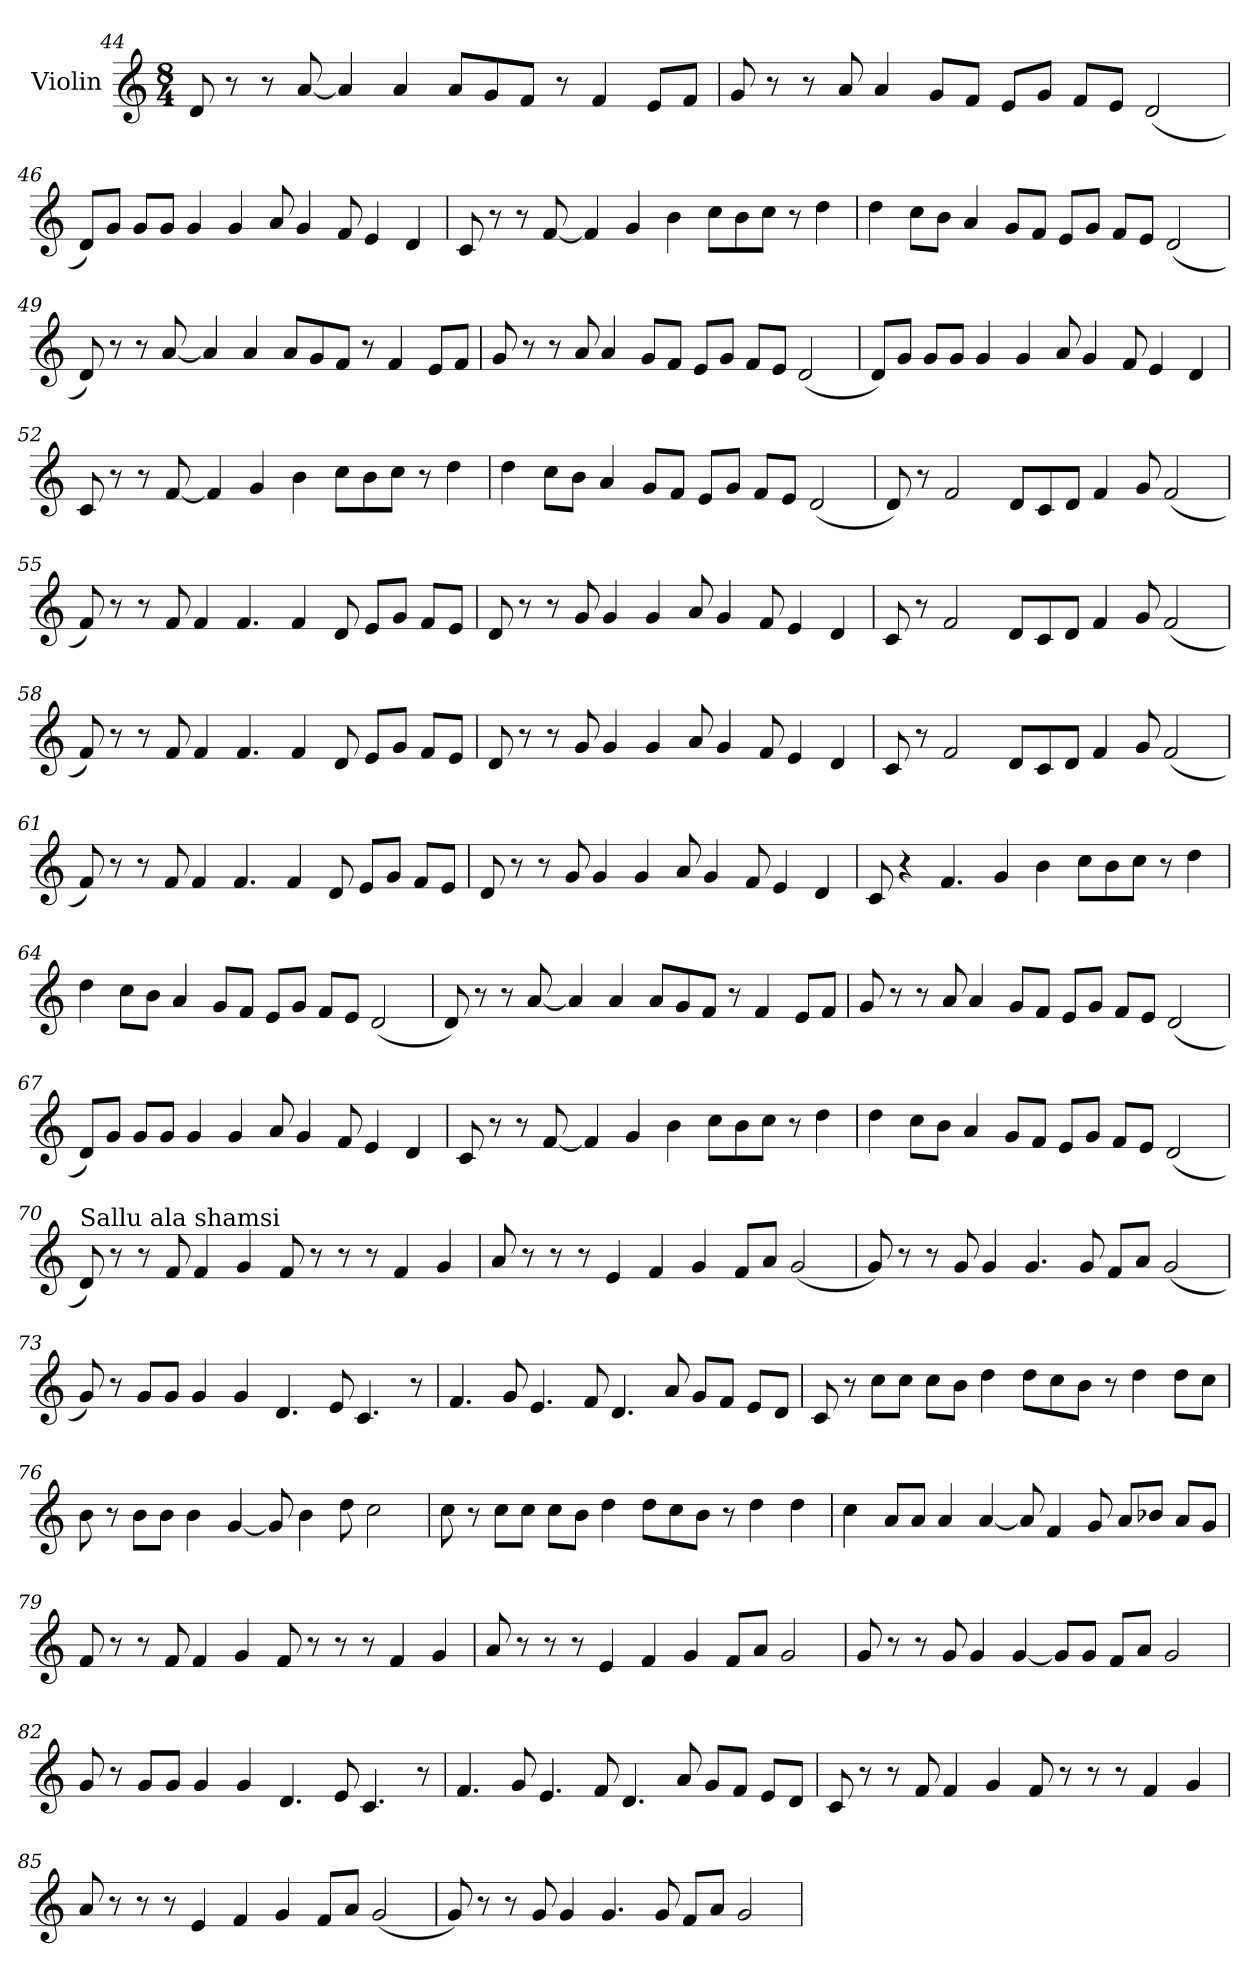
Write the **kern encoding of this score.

**kern
*part1
*staff1
*I"Violin
*clefG2
*k[]
*M8/4
=44
8d/
8r
8r
[8a/
4a/]
4a/
8a/L
8g/
8f/J
8r
4f/
8e/L
8f/J
!!LO:LB:g=z
=45
8g/
8r
8r
8a/
4a/
8g/L
8f/J
8e/L
8g/J
8f/L
8e/J
(<2d/
=46
8d/L)
8g/J
8g/L
8g/J
4g/
4g/
8a/
4g/
8f/
4e/
4d/
!!LO:LB:g=z
=47
8c/
8r
8r
[8f/
4f/]
4g/
4b\
8cc\L
8b\
8cc\J
8r
4dd\
=48
4dd\
8cc\L
8b\J
4a/
8g/L
8f/J
8e/L
8g/J
8f/L
8e/J
(<2d/
!!LO:PB:g=z
=49
8d/)
8r
8r
[8a/
4a/]
4a/
8a/L
8g/
8f/J
8r
4f/
8e/L
8f/J
=50
8g/
8r
8r
8a/
4a/
8g/L
8f/J
8e/L
8g/J
8f/L
8e/J
(<2d/
!!LO:LB:g=z
=51
8d/L)
8g/J
8g/L
8g/J
4g/
4g/
8a/
4g/
8f/
4e/
4d/
=52
8c/
8r
8r
[8f/
4f/]
4g/
4b\
8cc\L
8b\
8cc\J
8r
4dd\
!!LO:LB:g=z
=53
4dd\
8cc\L
8b\J
4a/
8g/L
8f/J
8e/L
8g/J
8f/L
8e/J
(<2d/
=54
8d/)
8r
2f/
8d/L
8c/
8d/J
4f/
8g/
(<2f/
!!LO:LB:g=z
=55
8f/)
8r
8r
8f/
4f/
4.f/
4f/
8d/
8e/L
8g/J
8f/L
8e/J
=56
8d/
8r
8r
8g/
4g/
4g/
8a/
4g/
8f/
4e/
4d/
!!LO:LB:g=z
=57
8c/
8r
2f/
8d/L
8c/
8d/J
4f/
8g/
(<2f/
=58
8f/)
8r
8r
8f/
4f/
4.f/
4f/
8d/
8e/L
8g/J
8f/L
8e/J
!!LO:LB:g=z
=59
8d/
8r
8r
8g/
4g/
4g/
8a/
4g/
8f/
4e/
4d/
=60
8c/
8r
2f/
8d/L
8c/
8d/J
4f/
8g/
(<2f/
!!LO:LB:g=z
=61
8f/)
8r
8r
8f/
4f/
4.f/
4f/
8d/
8e/L
8g/J
8f/L
8e/J
=62
8d/
8r
8r
8g/
4g/
4g/
8a/
4g/
8f/
4e/
4d/
!!LO:LB:g=z
=63
8c/
4r
4.f/
4g/
4b\
8cc\L
8b\
8cc\J
8r
4dd\
=64
4dd\
8cc\L
8b\J
4a/
8g/L
8f/J
8e/L
8g/J
8f/L
8e/J
(<2d/
!!LO:PB:g=z
=65
8d/)
8r
8r
[8a/
4a/]
4a/
8a/L
8g/
8f/J
8r
4f/
8e/L
8f/J
=66
8g/
8r
8r
8a/
4a/
8g/L
8f/J
8e/L
8g/J
8f/L
8e/J
(<2d/
!!LO:LB:g=z
=67
8d/L)
8g/J
8g/L
8g/J
4g/
4g/
8a/
4g/
8f/
4e/
4d/
=68
8c/
8r
8r
[8f/
4f/]
4g/
4b\
8cc\L
8b\
8cc\J
8r
4dd\
!!LO:LB:g=z
=69
4dd\
8cc\L
8b\J
4a/
8g/L
8f/J
8e/L
8g/J
8f/L
8e/J
(<2d/
=70
!LO:TX:a:t=Sallu ala shamsi
8d/)
8r
8r
8f/
4f/
4g/
8f/
8r
8r
8r
4f/
4g/
!!LO:LB:g=z
=71
8a/
8r
8r
8r
4e/
4f/
4g/
8f/L
8a/J
(<2g/
=72
8g/)
8r
8r
8g/
4g/
4.g/
8g/
8f/L
8a/J
(<2g/
!!LO:LB:g=z
=73
8g/)
8r
8g/L
8g/J
4g/
4g/
4.d/
8e/
4.c/
8r
=74
4.f/
8g/
4.e/
8f/
4.d/
8a/
8g/L
8f/J
8e/L
8d/J
!!LO:LB:g=z
=75
8c/
8r
8cc\L
8cc\J
8cc\L
8b\J
4dd\
8dd\L
8cc\
8b\J
8r
4dd\
8dd\L
8cc\J
=76
8b\
8r
8b\L
8b\J
4b\
[4g/
8g/]
4b\
8dd\
2cc\
!!LO:LB:g=z
=77
8cc\
8r
8cc\L
8cc\J
8cc\L
8b\J
4dd\
8dd\L
8cc\
8b\J
8r
4dd\
4dd\
=78
4cc\
8a/L
8a/J
4a/
[4a/
8a/]
4f/
8g/
8a/L
8b-X/J
8a/L
8g/J
!!LO:LB:g=z
=79
8f/
8r
8r
8f/
4f/
4g/
8f/
8r
8r
8r
4f/
4g/
=80
8a/
8r
8r
8r
4e/
4f/
4g/
8f/L
8a/J
2g/
!!LO:PB:g=z
=81
8g/
8r
8r
8g/
4g/
[4g/
8g/L]
8g/J
8f/L
8a/J
2g/
=82
8g/
8r
8g/L
8g/J
4g/
4g/
4.d/
8e/
4.c/
8r
!!LO:LB:g=z
=83
4.f/
8g/
4.e/
8f/
4.d/
8a/
8g/L
8f/J
8e/L
8d/J
=84
8c/
8r
8r
8f/
4f/
4g/
8f/
8r
8r
8r
4f/
4g/
!!LO:LB:g=z
=85
8a/
8r
8r
8r
4e/
4f/
4g/
8f/L
8a/J
(<2g/
=86
8g/)
8r
8r
8g/
4g/
4.g/
8g/
8f/L
8a/J
2g/
=
*-
